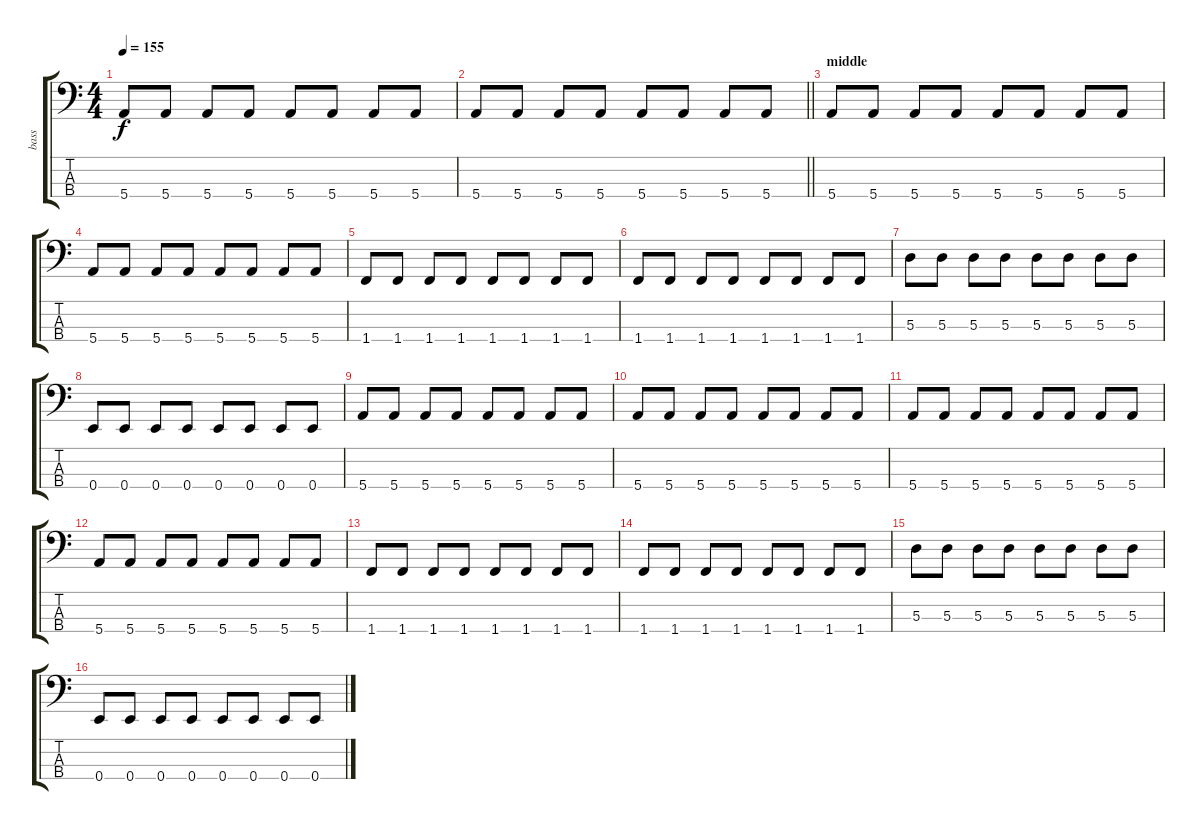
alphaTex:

\track ("bass" "bass") {instrument electricbassfinger}
\staff {score tabs}
\tuning (G2 D2 A1 E1) {hide}
\ts (4 4)
\tempo 155
\clef f4
\ks c
5.4.8{dy f} 5.4.8 5.4.8 5.4.8 5.4.8 5.4.8 5.4.8 5.4.8 |
\barLineRight lightlight
5.4.8 5.4.8 5.4.8 5.4.8 5.4.8 5.4.8 5.4.8 5.4.8 |
\section ("" "middle")
5.4.8 5.4.8 5.4.8 5.4.8 5.4.8 5.4.8 5.4.8 5.4.8 |
5.4.8 5.4.8 5.4.8 5.4.8 5.4.8 5.4.8 5.4.8 5.4.8 |
1.4.8 1.4.8 1.4.8 1.4.8 1.4.8 1.4.8 1.4.8 1.4.8 |
1.4.8 1.4.8 1.4.8 1.4.8 1.4.8 1.4.8 1.4.8 1.4.8 |
5.3.8 5.3.8 5.3.8 5.3.8 5.3.8 5.3.8 5.3.8 5.3.8 |
0.4.8 0.4.8 0.4.8 0.4.8 0.4.8 0.4.8 0.4.8 0.4.8 |
5.4.8 5.4.8 5.4.8 5.4.8 5.4.8 5.4.8 5.4.8 5.4.8 |
5.4.8 5.4.8 5.4.8 5.4.8 5.4.8 5.4.8 5.4.8 5.4.8 |
5.4.8 5.4.8 5.4.8 5.4.8 5.4.8 5.4.8 5.4.8 5.4.8 |
5.4.8 5.4.8 5.4.8 5.4.8 5.4.8 5.4.8 5.4.8 5.4.8 |
1.4.8 1.4.8 1.4.8 1.4.8 1.4.8 1.4.8 1.4.8 1.4.8 |
1.4.8 1.4.8 1.4.8 1.4.8 1.4.8 1.4.8 1.4.8 1.4.8 |
5.3.8 5.3.8 5.3.8 5.3.8 5.3.8 5.3.8 5.3.8 5.3.8 |
0.4.8 0.4.8 0.4.8 0.4.8 0.4.8 0.4.8 0.4.8 0.4.8
